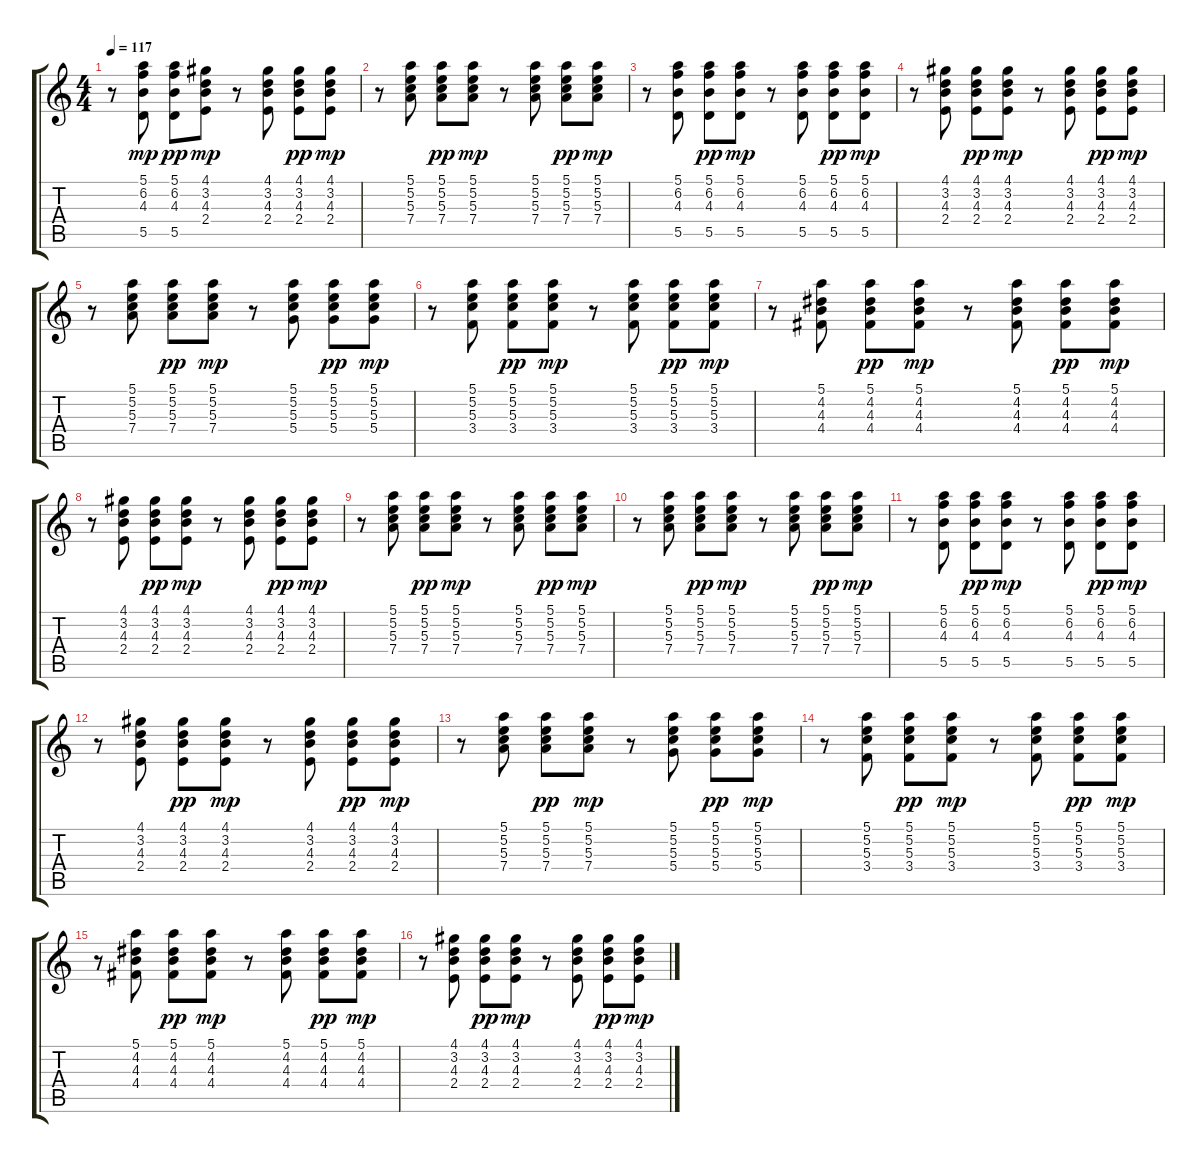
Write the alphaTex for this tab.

\track "" {instrument acousticguitarsteel}
\staff {score tabs}
\tuning (E4 B3 G3 D3 A2 E2) {hide}
\ts (4 4)
\tempo 117
\clef g2
\ks c
r.8{dy mp} (5.1 6.2 4.3 5.5).8 (5.1 6.2 4.3 5.5).8{dy pp} (4.1 3.2 4.3 2.4).8{dy mp} r.8 (4.1 3.2 4.3 2.4).8 (4.1 3.2 4.3 2.4).8{dy pp} (4.1 3.2 4.3 2.4).8{dy mp} |
r.8 (5.1 5.2 5.3 7.4).8 (5.1 5.2 5.3 7.4).8{dy pp} (5.1 5.2 5.3 7.4).8{dy mp} r.8 (5.1 5.2 5.3 7.4).8 (5.1 5.2 5.3 7.4).8{dy pp} (5.1 5.2 5.3 7.4).8{dy mp} |
r.8 (5.1 6.2 4.3 5.5).8 (5.1 6.2 4.3 5.5).8{dy pp} (5.1 6.2 4.3 5.5).8{dy mp} r.8 (5.1 6.2 4.3 5.5).8 (5.1 6.2 4.3 5.5).8{dy pp} (5.1 6.2 4.3 5.5).8{dy mp} |
r.8 (4.1 3.2 4.3 2.4).8 (4.1 3.2 4.3 2.4).8{dy pp} (4.1 3.2 4.3 2.4).8{dy mp} r.8 (4.1 3.2 4.3 2.4).8 (4.1 3.2 4.3 2.4).8{dy pp} (4.1 3.2 4.3 2.4).8{dy mp} |
r.8 (5.1 5.2 5.3 7.4).8 (5.1 5.2 5.3 7.4).8{dy pp} (5.1 5.2 5.3 7.4).8{dy mp} r.8 (5.1 5.2 5.3 5.4).8 (5.1 5.2 5.3 5.4).8{dy pp} (5.1 5.2 5.3 5.4).8{dy mp} |
r.8 (5.1 5.2 5.3 3.4).8 (5.1 5.2 5.3 3.4).8{dy pp} (5.1 5.2 5.3 3.4).8{dy mp} r.8 (5.1 5.2 5.3 3.4).8 (5.1 5.2 5.3 3.4).8{dy pp} (5.1 5.2 5.3 3.4).8{dy mp} |
r.8 (5.1 4.2 4.3 4.4).8 (5.1 4.2 4.3 4.4).8{dy pp} (5.1 4.2 4.3 4.4).8{dy mp} r.8 (5.1 4.2 4.3 4.4).8 (5.1 4.2 4.3 4.4).8{dy pp} (5.1 4.2 4.3 4.4).8{dy mp} |
r.8 (4.1 3.2 4.3 2.4).8 (4.1 3.2 4.3 2.4).8{dy pp} (4.1 3.2 4.3 2.4).8{dy mp} r.8 (4.1 3.2 4.3 2.4).8 (4.1 3.2 4.3 2.4).8{dy pp} (4.1 3.2 4.3 2.4).8{dy mp} |
r.8 (5.1 5.2 5.3 7.4).8 (5.1 5.2 5.3 7.4).8{dy pp} (5.1 5.2 5.3 7.4).8{dy mp} r.8 (5.1 5.2 5.3 7.4).8 (5.1 5.2 5.3 7.4).8{dy pp} (5.1 5.2 5.3 7.4).8{dy mp} |
r.8 (5.1 5.2 5.3 7.4).8 (5.1 5.2 5.3 7.4).8{dy pp} (5.1 5.2 5.3 7.4).8{dy mp} r.8 (5.1 5.2 5.3 7.4).8 (5.1 5.2 5.3 7.4).8{dy pp} (5.1 5.2 5.3 7.4).8{dy mp} |
r.8 (5.1 6.2 4.3 5.5).8 (5.1 6.2 4.3 5.5).8{dy pp} (5.1 6.2 4.3 5.5).8{dy mp} r.8 (5.1 6.2 4.3 5.5).8 (5.1 6.2 4.3 5.5).8{dy pp} (5.1 6.2 4.3 5.5).8{dy mp} |
r.8 (4.1 3.2 4.3 2.4).8 (4.1 3.2 4.3 2.4).8{dy pp} (4.1 3.2 4.3 2.4).8{dy mp} r.8 (4.1 3.2 4.3 2.4).8 (4.1 3.2 4.3 2.4).8{dy pp} (4.1 3.2 4.3 2.4).8{dy mp} |
r.8 (5.1 5.2 5.3 7.4).8 (5.1 5.2 5.3 7.4).8{dy pp} (5.1 5.2 5.3 7.4).8{dy mp} r.8 (5.1 5.2 5.3 5.4).8 (5.1 5.2 5.3 5.4).8{dy pp} (5.1 5.2 5.3 5.4).8{dy mp} |
r.8 (5.1 5.2 5.3 3.4).8 (5.1 5.2 5.3 3.4).8{dy pp} (5.1 5.2 5.3 3.4).8{dy mp} r.8 (5.1 5.2 5.3 3.4).8 (5.1 5.2 5.3 3.4).8{dy pp} (5.1 5.2 5.3 3.4).8{dy mp} |
r.8 (5.1 4.2 4.3 4.4).8 (5.1 4.2 4.3 4.4).8{dy pp} (5.1 4.2 4.3 4.4).8{dy mp} r.8 (5.1 4.2 4.3 4.4).8 (5.1 4.2 4.3 4.4).8{dy pp} (5.1 4.2 4.3 4.4).8{dy mp} |
r.8 (4.1 3.2 4.3 2.4).8 (4.1 3.2 4.3 2.4).8{dy pp} (4.1 3.2 4.3 2.4).8{dy mp} r.8 (4.1 3.2 4.3 2.4).8 (4.1 3.2 4.3 2.4).8{dy pp} (4.1 3.2 4.3 2.4).8{dy mp}
